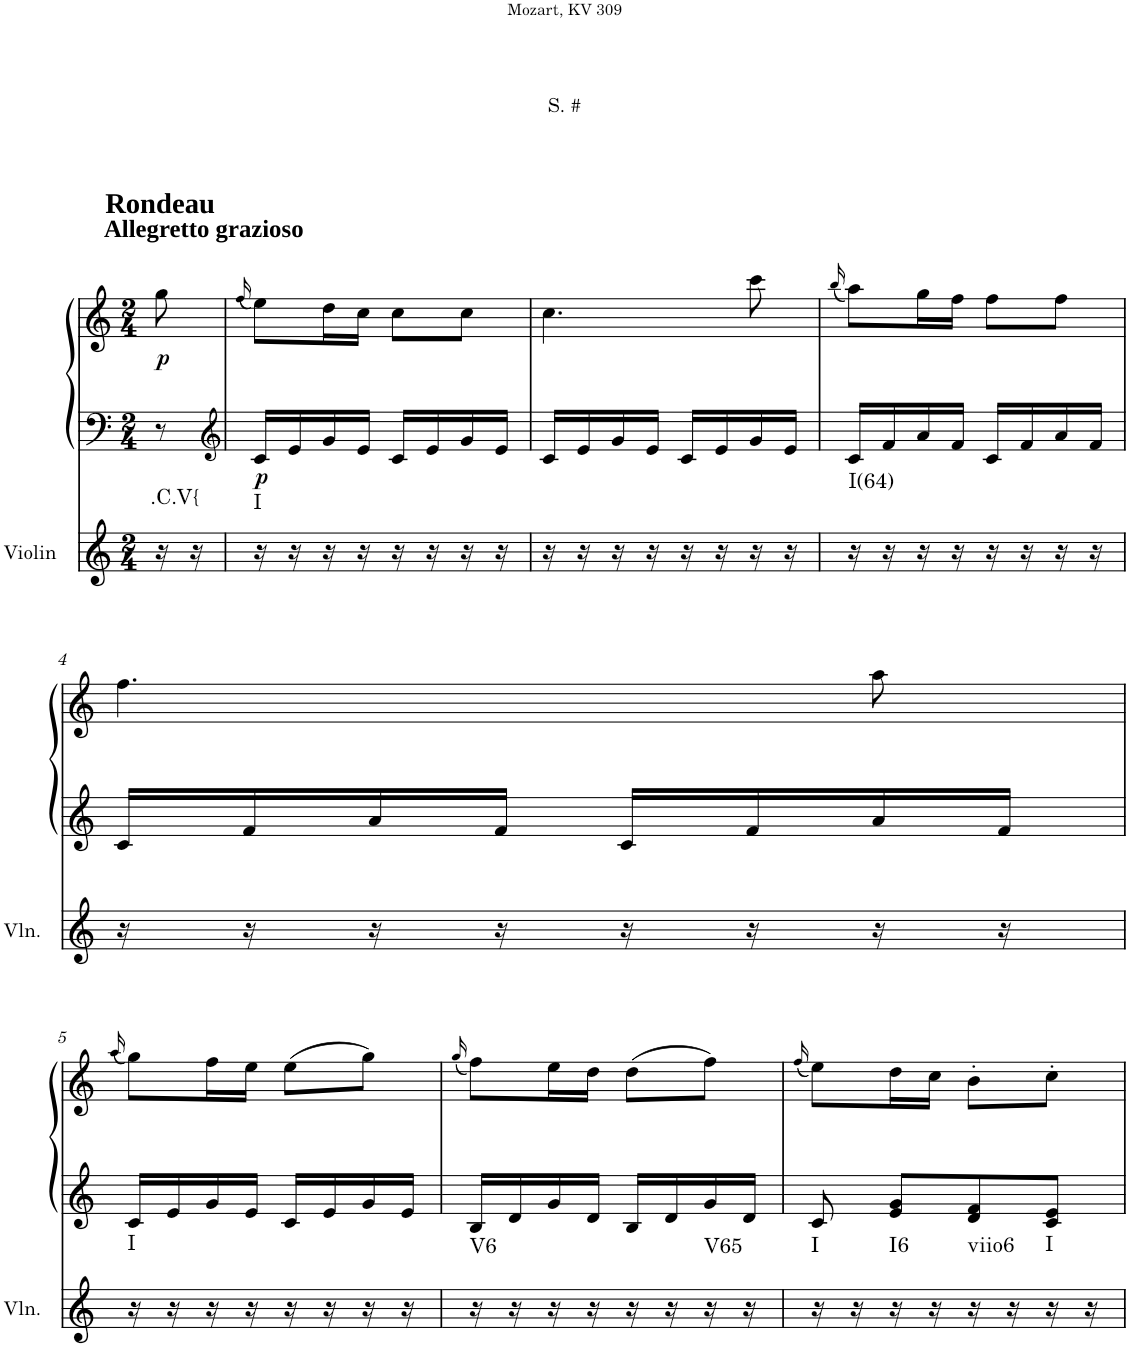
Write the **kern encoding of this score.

**kern	**harte	**kern	**kern	**dynam
*part2	*part2	*part1	*part1	*part1
*staff3	*	*staff2	*staff1	*staff1/2
*I"Violin	*	*I"Klavier linke Hand	*	*
*I'Vln.	*	*	*	*
*clefG2	*	*clefF4	*clefG2	*
*k[]	*	*k[]	*k[]	*
*M2/4	*	*M2/4	*M2/4	*
=	=	=	=	=
!	!	!	!LO:TX:a:B:t=Allegretto grazioso	!
!	!	!	!LO:TX:a:B:t=Rondeau	!
!	!LO:H:kt=.C.V{	!	!	!LO:DY:b
16r	N	8r	8gg\	p
16r	.	.	.	.
=1	=1	=1	=1	=1
*	*	*clefG2	*	*
.	.	.	(16qff/	.
!	!LO:H:kt=I	!	!	!LO:DY:b=2
16r	N	16c/LL	8ee\L)	p
16r	.	16e/	.	.
16r	.	16g/	16dd\L	.
16r	.	16e/JJ	16cc\JJ	.
16r	.	16c/LL	8cc\L	.
16r	.	16e/	.	.
16r	.	16g/	8cc\J	.
16r	.	16e/JJ	.	.
=2	=2	=2	=2	=2
16r	.	16c/LL	4.cc\	.
16r	.	16e/	.	.
16r	.	16g/	.	.
16r	.	16e/JJ	.	.
16r	.	16c/LL	.	.
16r	.	16e/	.	.
16r	.	16g/	8ccc\	.
16r	.	16e/JJ	.	.
=3	=3	=3	=3	=3
.	.	.	(16qbb/	.
!	!LO:H:kt=I(64)	!	!	!
16r	N	16c/LL	8aa\L)	.
16r	.	16f/	.	.
16r	.	16a/	16gg\L	.
16r	.	16f/JJ	16ff\JJ	.
16r	.	16c/LL	8ff\L	.
16r	.	16f/	.	.
16r	.	16a/	8ff\J	.
16r	.	16f/JJ	.	.
!!LO:LB:g=z
=4	=4	=4	=4	=4
16r	.	16c/LL	4.ff\	.
16r	.	16f/	.	.
16r	.	16a/	.	.
16r	.	16f/JJ	.	.
16r	.	16c/LL	.	.
16r	.	16f/	.	.
16r	.	16a/	8aa\	.
16r	.	16f/JJ	.	.
!!LO:LB:g=z
=5	=5	=5	=5	=5
.	.	.	(16qaa/	.
!	!LO:H:kt=I	!	!	!
16r	N	16c/LL	8gg\L)	.
16r	.	16e/	.	.
16r	.	16g/	16ff\L	.
16r	.	16e/JJ	16ee\JJ	.
16r	.	16c/LL	(8ee\L	.
16r	.	16e/	.	.
16r	.	16g/	8gg\J)	.
16r	.	16e/JJ	.	.
=6	=6	=6	=6	=6
.	.	.	(16qgg/	.
!	!LO:H:kt=V6	!	!	!
16r	N	16B/LL	8ff\L)	.
16r	.	16d/	.	.
16r	.	16g/	16ee\L	.
16r	.	16d/JJ	16dd\JJ	.
16r	.	16B/LL	(8dd\L	.
16r	.	16d/	.	.
!	!LO:H:kt=V65	!	!	!
16r	N	16g/	8ff\J)	.
16r	.	16d/JJ	.	.
=7	=7	=7	=7	=7
.	.	.	(16qff/	.
!	!LO:H:kt=I	!	!	!
16r	N	8c/	8ee\L)	.
16r	.	.	.	.
!	!LO:H:kt=I6	!	!	!
16r	N	8e/ 8g/L	16dd\L	.
16r	.	.	16cc\JJ	.
!	!LO:H:kt=viio6	!	!	!
16r	N	8d/ 8f/	8b'\L	.
16r	.	.	.	.
!	!LO:H:kt=I	!	!	!
16r	N	8c/ 8e/J	8cc'\J	.
16r	.	.	.	.
=	=	=	=	=
*-	*-	*-	*-	*-
